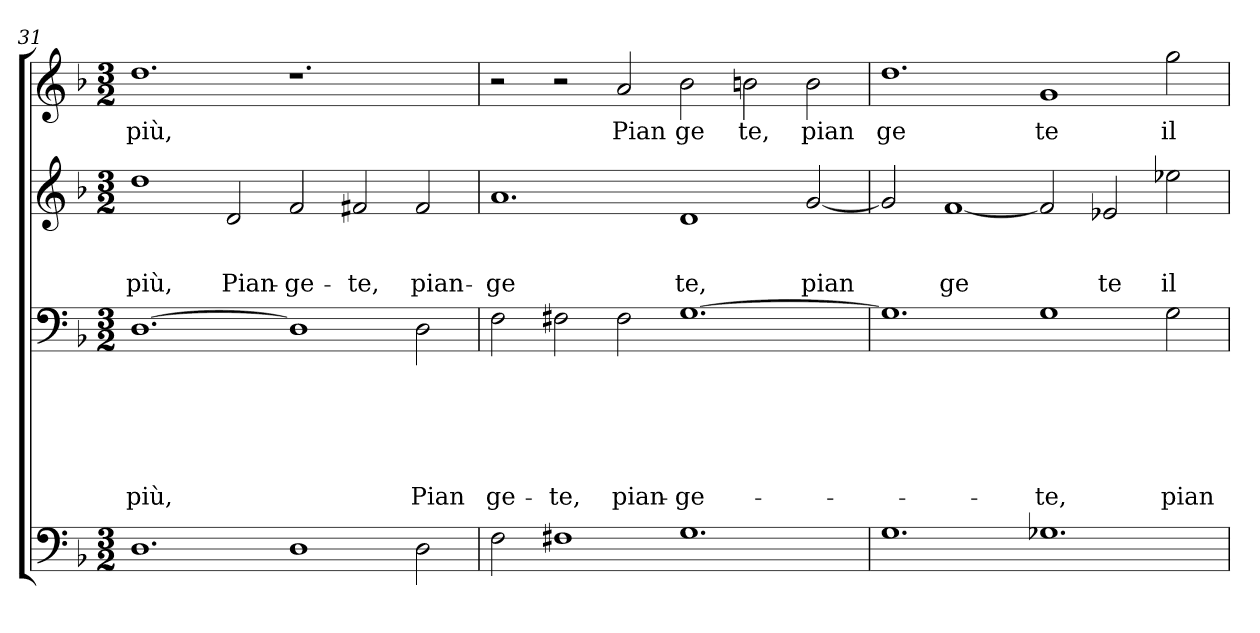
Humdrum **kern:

**kern	**kern	**text	**text	**text	**text	**text	**text	**kern	**text	**text	**text	**kern	**text
*part4	*part3	*part3	*part3	*part3	*part3	*part3	*part3	*part2	*part2	*part2	*part2	*part1	*part1
*staff4	*staff3	*staff3	*staff3	*staff3	*staff3	*staff3	*staff3	*staff2	*staff2	*staff2	*staff2	*staff1	*staff1
*clefF4	*clefF4	*	*	*	*	*	*	*clefG2	*	*	*	*clefG2	*
*k[b-]	*k[b-]	*	*	*	*	*	*	*k[b-]	*	*	*	*k[b-]	*
*F:	*F:	*	*	*	*	*	*	*F:	*	*	*	*F:	*
*M3/2	*M3/2	*	*	*	*	*	*	*M3/2	*	*	*	*M3/2	*
=31	=31	=31	=31	=31	=31	=31	=31	=31	=31	=31	=31	=31	=31
!	!	!	!	!	!	!	!LO:LY:b	!	!	!	!LO:LY:b	!	!LO:LY:b
1.D	[<1.D	.	.	.	.	.	più,	1dd	.	.	più,	1.dd	più,
!	!	!	!	!	!	!	!	!	!	!	!LO:LY:b	!	!
.	.	.	.	.	.	.	.	2d/	.	.	Pian-	.	.
!	!	!	!	!	!	!	!	!	!	!	!LO:LY:b	!	!
1D	1D]	.	.	.	.	.	.	2f/	.	.	-ge-	1.r	.
!	!	!	!	!	!	!	!	!	!	!	!LO:LY:b	!	!
.	.	.	.	.	.	.	.	2f#X/	.	.	-te,	.	.
!	!	!	!	!	!	!	!LO:LY:b	!	!	!	!LO:LY:b	!	!
2D\	2D\	.	.	.	.	.	Pian	2f#/	.	.	pian-	.	.
!!LO:PB:g=z
=32	=32	=32	=32	=32	=32	=32	=32	=32	=32	=32	=32	=32	=32
!	!	!	!	!	!	!	!LO:LY:b	!	!	!	!LO:LY:b	!	!
2F\	2F\	.	.	.	.	.	ge-	1.a	.	.	-ge	2r	.
!	!	!	!	!	!	!	!LO:LY:b	!	!	!	!	!	!
1F#X	2F#X\	.	.	.	.	.	-te,	.	.	.	.	2r	.
!	!	!	!	!	!	!	!LO:LY:b	!	!	!	!	!	!LO:LY:b
.	2F#\	.	.	.	.	.	pian-	.	.	.	.	2a/	Pian
!	!	!	!	!	!	!	!LO:LY:b	!	!	!	!LO:LY:b	!	!LO:LY:b
1.G	[>1.G	.	.	.	.	.	-ge-	1d	.	.	te,	2b-\	ge
!	!	!	!	!	!	!	!	!	!	!	!	!	!LO:LY:b
.	.	.	.	.	.	.	.	.	.	.	.	2bn\	te,
!	!	!	!	!	!	!	!	!	!	!	!LO:LY:b	!	!LO:LY:b
.	.	.	.	.	.	.	.	[<2g/	.	.	pian	2b\	pian
=33	=33	=33	=33	=33	=33	=33	=33	=33	=33	=33	=33	=33	=33
!	!	!	!	!	!	!	!	!	!	!	!	!	!LO:LY:b
1.G	1.G]	.	.	.	.	.	.	2g/]	.	.	.	1.dd	ge
!	!	!	!	!	!	!	!	!	!	!	!LO:LY:b	!	!
.	.	.	.	.	.	.	.	[<1f	.	.	ge	.	.
!	!	!	!	!	!	!	!LO:LY:b	!	!	!	!	!	!LO:LY:b
1.G-	1G	.	.	.	.	.	-te,	2f/]	.	.	.	1g	te
!	!	!	!	!	!	!	!	!	!	!	!LO:LY:b	!	!
.	.	.	.	.	.	.	.	2e-X/	.	.	te	.	.
!	!	!	!	!	!	!	!LO:LY:b	!	!	!	!LO:LY:b	!	!LO:LY:b
.	2G\	.	.	.	.	.	pian-	2ee-X\	.	.	il	2gg\	il
=	=	=	=	=	=	=	=	=	=	=	=	=	=
*-	*-	*-	*-	*-	*-	*-	*-	*-	*-	*-	*-	*-	*-
